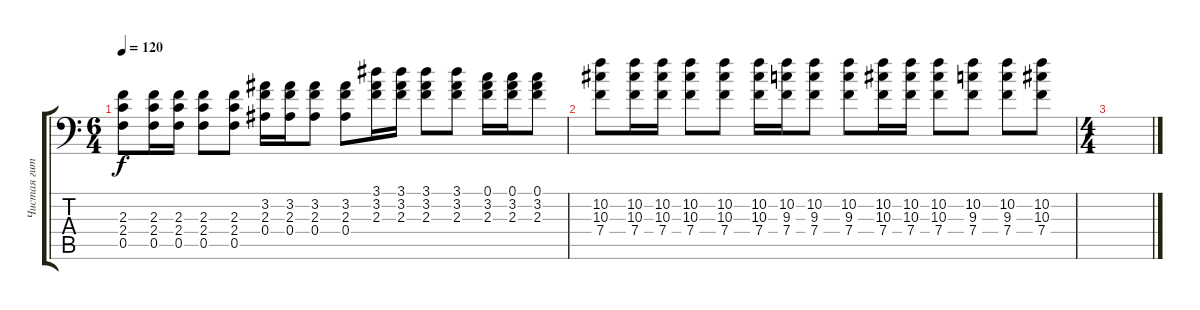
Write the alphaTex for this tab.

\track ("Чистая гитара" "Чистая гит") {instrument acousticguitarsteel}
\staff {score tabs}
\tuning (C4 G3 Eb3 Bb2 F2 Bb1) {hide}
\ts (6 4)
\tempo 120
\clef f4
\ks c
(2.3 2.4 0.5).8{dy f} (2.3 2.4 0.5).16 (2.3 2.4 0.5).16 (2.3 2.4 0.5).8 (2.3 2.4 0.5).8 (3.2 2.3 0.4).16 (3.2 2.3 0.4).16 (3.2 2.3 0.4).8 (3.2 2.3 0.4).8 (3.1 3.2 2.3).16 (3.1 3.2 2.3).16 (3.1 3.2 2.3).8 (3.1 3.2 2.3).8 (0.1 3.2 2.3).16 (0.1 3.2 2.3).16 (0.1 3.2 2.3).8 |
(10.2 10.3 7.4).8 (10.2 10.3 7.4).16 (10.2 10.3 7.4).16 (10.2 10.3 7.4).8 (10.2 10.3 7.4).8 (10.2 10.3 7.4).16 (10.2 9.3 7.4).16 (10.2 9.3 7.4).8 (10.2 9.3 7.4).8 (10.2 10.3 7.4).16 (10.2 10.3 7.4).16 (10.2 10.3 7.4).8 (10.2 9.3 7.4).8 (10.2 9.3 7.4).8 (10.2 10.3 7.4).8 |
\ts (4 4)
